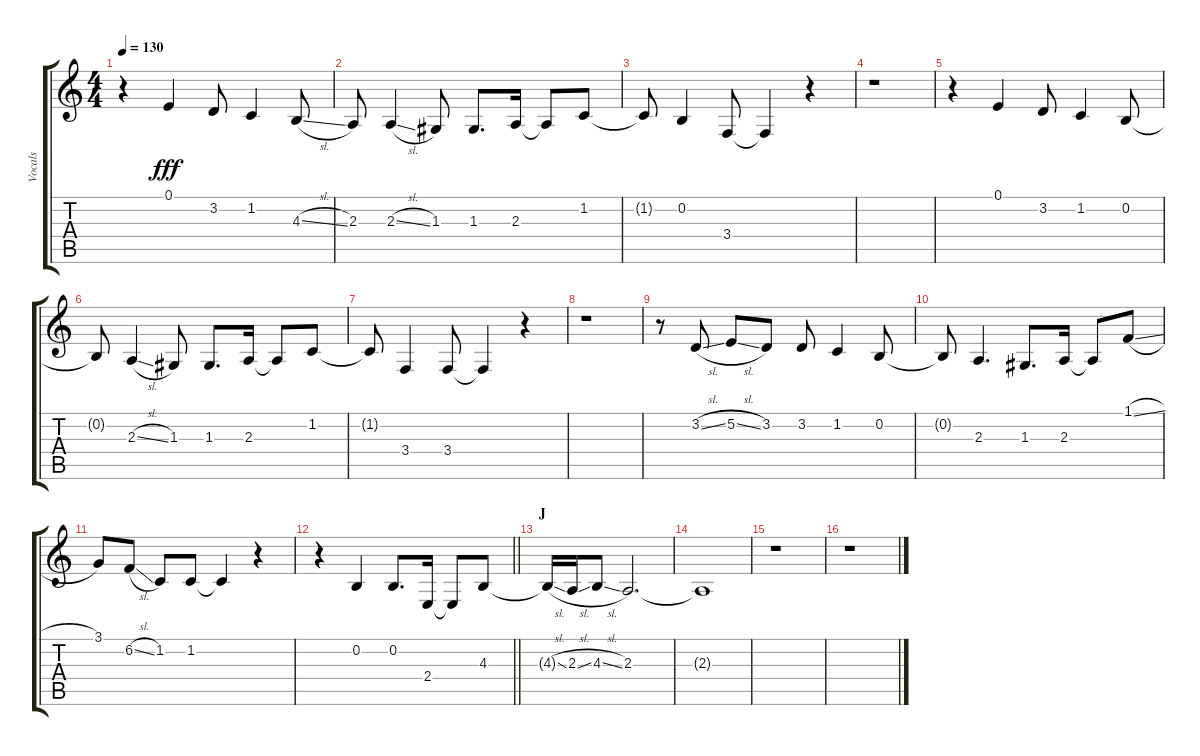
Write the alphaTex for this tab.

\track ("Vocals" "Vocals") {instrument voiceoohs}
\staff {score tabs}
\tuning (E4 B3 G3 D3 A2 E2) {hide}
\ts (4 4)
\tempo 130
\clef g2
\ks c
r.4{dy fff} 0.1.4 3.2.8 1.2.4 4.3{sl}.8 |
2.3.8 2.3{sl}.4 1.3.8 1.3.8{d} 2.3.16 2.3{t}.8 1.2.8 |
1.2{t}.8 0.2.4 3.4.8 3.4{t}.4 r.4 |
r.1 |
r.4 0.1.4 3.2.8 1.2.4 0.2.8 |
0.2{t}.8 2.3{sl}.4 1.3.8 1.3.8{d} 2.3.16 2.3{t}.8 1.2.8 |
1.2{t}.8 3.4.4 3.4.8 3.4{t}.4 r.4 |
r.1 |
r.8 3.2{sl}.8 5.2{sl}.8 3.2.8 3.2.8 1.2.4 0.2.8 |
0.2{t}.8 2.3.4{d} 1.3.8{d} 2.3.16 2.3{t}.8 1.1{sl}.8 |
3.1.8 6.2{sl}.8 1.2.8 1.2.8 1.2{t}.4 r.4 |
\barLineRight lightlight
r.4 0.2.4 0.2.8{d} 2.4.16 2.4{t}.8 4.3.8 |
\section ("" "J")
4.3{sl t}.16 2.3{sl}.16 4.3{sl}.8 2.3.2{d} |
2.3{t}.1 |
r.1 |
r.1
